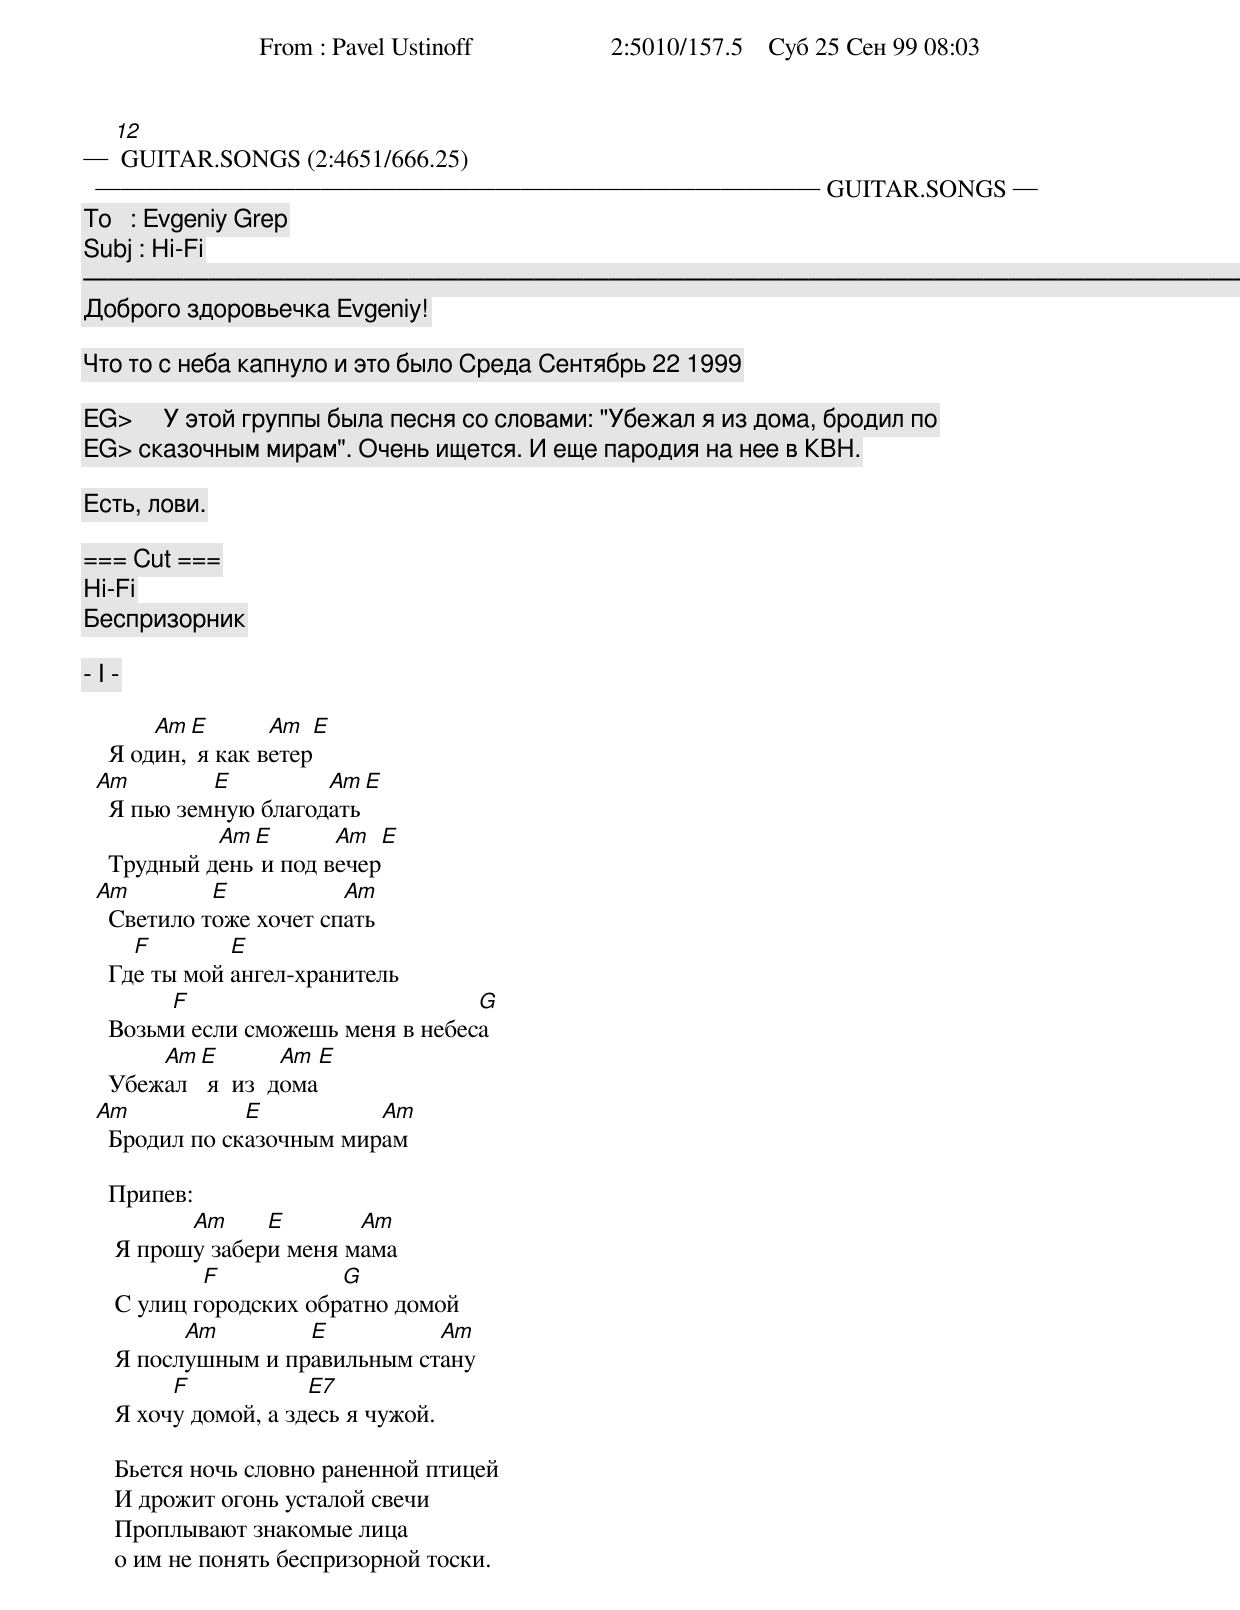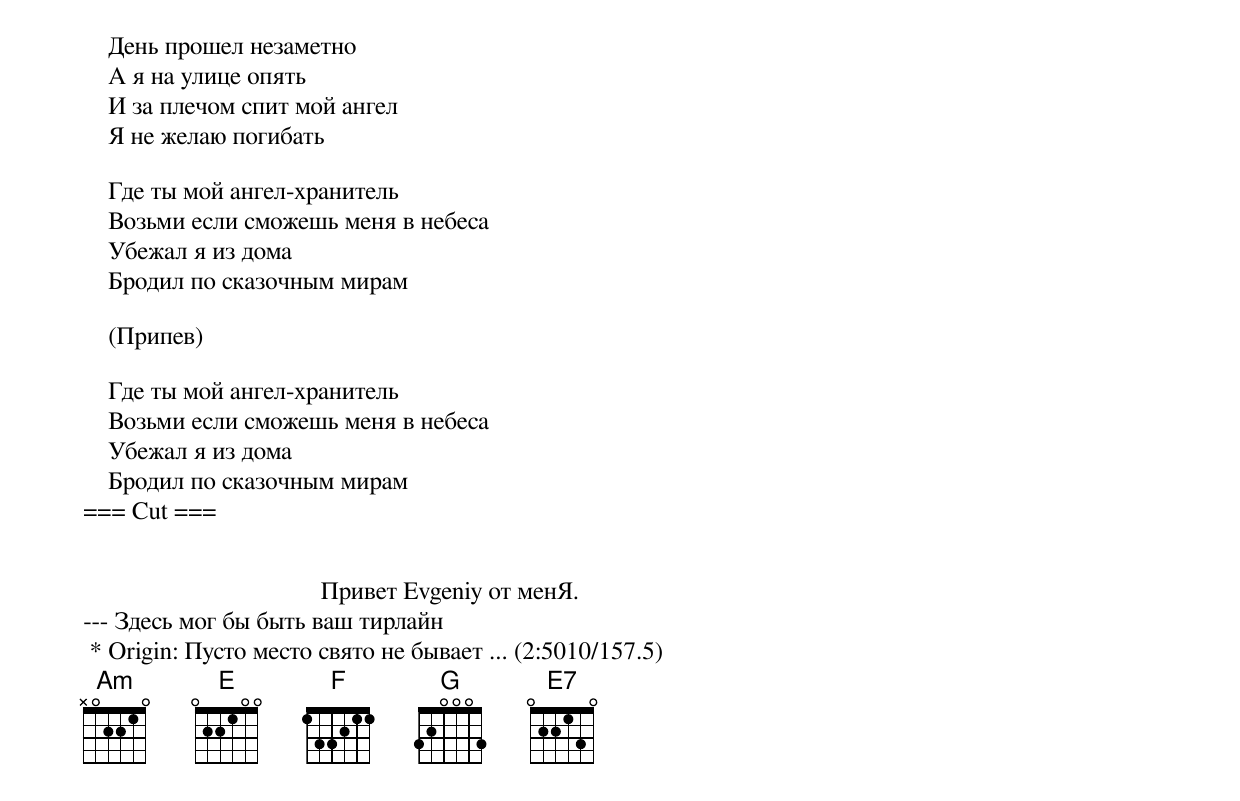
─ [12] GUITAR.SONGS (2:4651/666.25) ───────────────────────────── GUITAR.SONGS ─
 From : Pavel Ustinoff                      2:5010/157.5    Суб 25 Сен 99 08:03
 To   : Evgeniy Grep
 Subj : Hi-Fi
────────────────────────────────────────────────────────────────────────────────
                    Доброго здоровьечка Evgeniy!

 Что то с неба капнуло и это было Сpеда Сентябpь 22 1999

EG>     У этой группы была песня со словами: "Убежал я из дома, бродил по
EG> сказочным мирам". Очень ищется. И еще пародия на нее в КВH.

Есть, лови.

=== Cut ===
Hi-Fi
         Беспризорник

            - I -

        Am E       Am  E
    Я один, я как ветер
  Am         E         Am E
    Я пью земную благодать
             Am E       Am  E
    Трудный день и под вечер
  Am         E           Am
    Светило тоже хочет спать
      F        E
    Где ты мой ангел-хранитель
         F                          G
    Возьми если сможешь меня в небеса
        Am E        Am E
    Убежал  я  из  дома
  Am            E          Am
    Бродил по сказочным мирам

    Припев:
           Am     E       Am
     Я прошу забери меня мама
             F           G
     С улиц городских обратно домой
           Am        E          Am
     Я послушным и правильным стану
          F            E7
     Я хочу домой, а здесь я чужой.

     Бьется ночь словно раненной птицей
     И дрожит огонь усталой свечи
     Проплывают знакомые лица
     о им не понять беспризорной тоски.

    День прошел незаметно
    А я на улице опять
    И за плечом спит мой ангел
    Я не желаю погибать

    Где ты мой ангел-хранитель
    Возьми если сможешь меня в небеса
    Убежал я из дома
    Бродил по сказочным мирам

    (Припев)

    Где ты мой ангел-хранитель
    Возьми если сможешь меня в небеса
    Убежал я из дома
    Бродил по сказочным мирам
=== Cut ===


                                      Привет Evgeniy от менЯ.
--- Здесь мог бы быть ваш тирлайн
 * Origin: Пусто место свято не бывает ... (2:5010/157.5)
